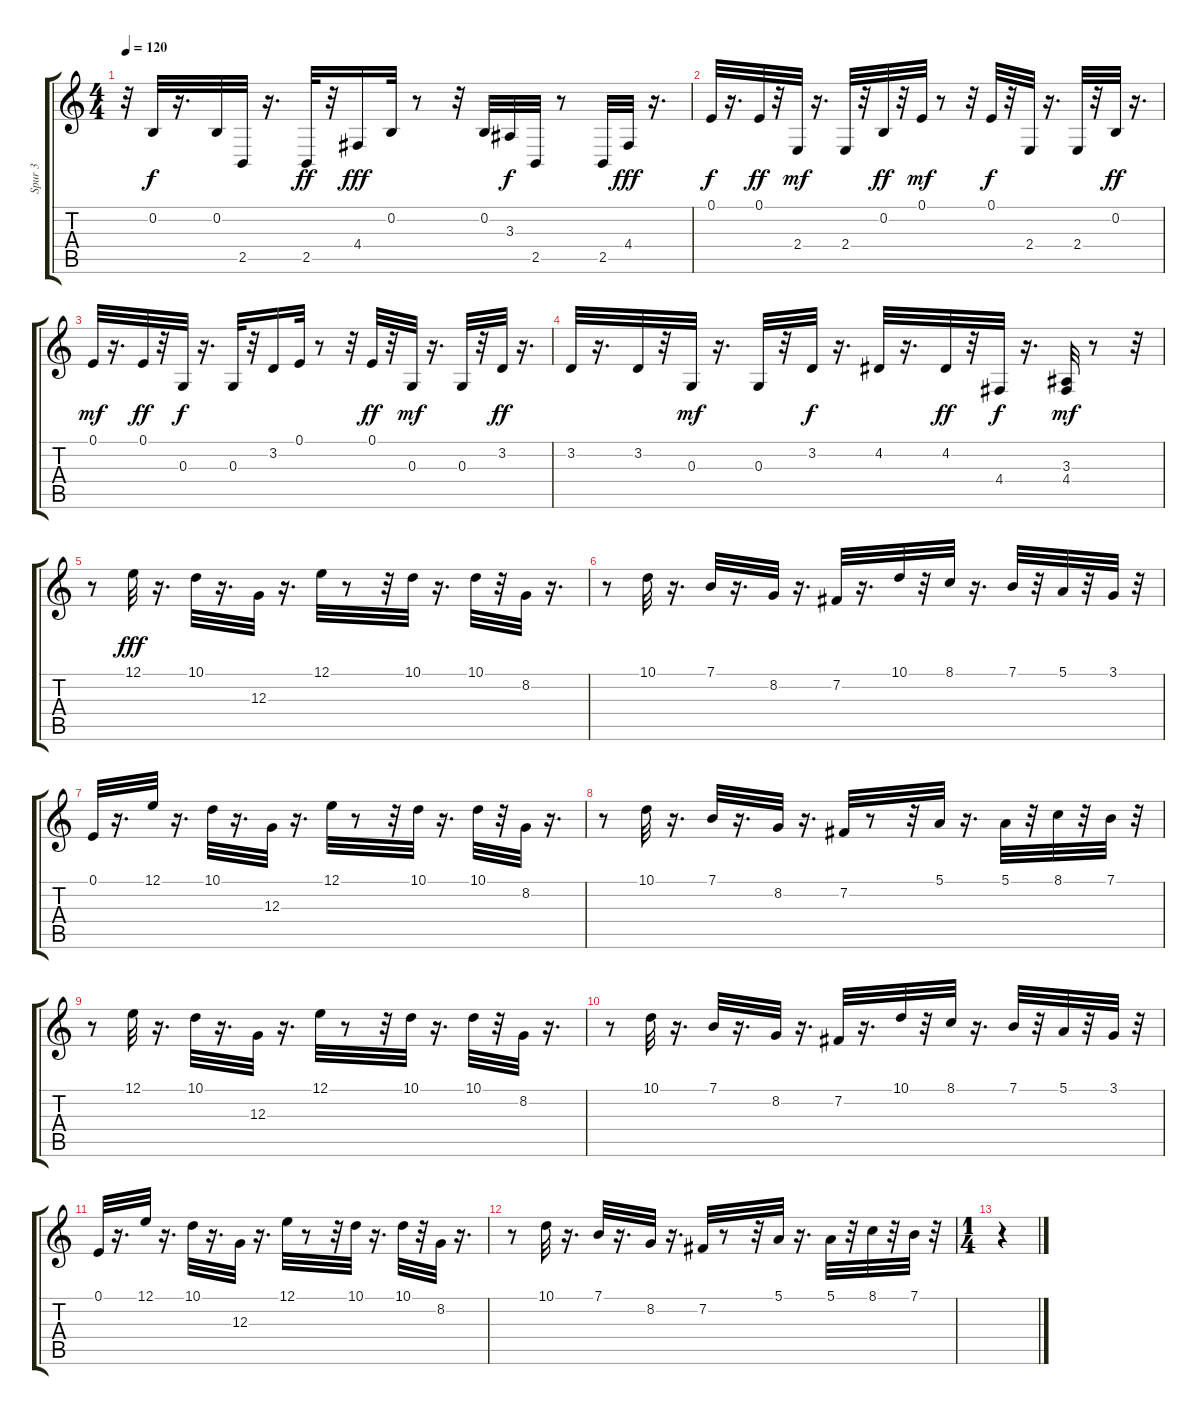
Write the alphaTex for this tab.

\track ("Spur 3" "Spur 3") {instrument kalimba}
\staff {score tabs}
\tuning (E4 B3 G3 D3 A2 E2) {hide}
\ts (4 4)
\tempo 120
\clef g2
\ks c
r.32{dy ff} 0.2.32{dy f} r.16{d} 0.2.32 2.5.32 r.16{d} 2.5.32{dy ff} r.32 4.4.16{dy fff} 0.2.32 r.8 r.32 0.2.32 3.3.32{dy f} 2.5.32 r.8 2.5.32 4.4.32{dy fff} r.16{d} |
0.1.32{dy f} r.16{d} 0.1.32{dy ff} r.32 2.4.32{dy mf} r.16{d} 2.4.32 r.32 0.2.32{dy ff} r.32 0.1.32{dy mf} r.8 r.32 0.1.32{dy f} r.32 2.4.32 r.16{d} 2.4.32 r.32 0.2.32{dy ff} r.16{d} |
0.1.32{dy mf} r.16{d} 0.1.32{dy ff} r.32 0.3.32{dy f} r.16{d} 0.3.32 r.32 3.2.16 0.1.32 r.8 r.32 0.1.32{dy ff} r.32 0.3.32{dy mf} r.16{d} 0.3.32 r.32 3.2.32{dy ff} r.16{d} |
3.2.32 r.16{d} 3.2.32 r.32 0.3.32{dy mf} r.16{d} 0.3.32 r.32 3.2.32{dy f} r.16{d} 4.2.32 r.16{d} 4.2.32{dy ff} r.32 4.4.32{dy f} r.16{d} (3.3 4.4).32{dy mf} r.8 r.32 |
r.8 12.1.32{dy fff volume 14 instrument kalimba} r.16{d} 10.1.32 r.16{d} 12.3.32 r.16{d} 12.1.32 r.8 r.32 10.1.32 r.16{d} 10.1.32 r.32 8.2.32 r.16{d} |
r.8 10.1.32 r.16{d} 7.1.32 r.16{d} 8.2.32 r.16{d} 7.2.32 r.16{d} 10.1.32 r.32 8.1.32 r.16{d} 7.1.32 r.32 5.1.32 r.32 3.1.32 r.32 |
0.1.32 r.16{d} 12.1.32 r.16{d} 10.1.32 r.16{d} 12.3.32 r.16{d} 12.1.32 r.8 r.32 10.1.32 r.16{d} 10.1.32 r.32 8.2.32 r.16{d} |
r.8 10.1.32 r.16{d} 7.1.32 r.16{d} 8.2.32 r.16{d} 7.2.32 r.8 r.32 5.1.32 r.16{d} 5.1.32 r.32 8.1.32 r.32 7.1.32 r.32 |
r.8 12.1.32{volume 14 instrument kalimba} r.16{d} 10.1.32 r.16{d} 12.3.32 r.16{d} 12.1.32 r.8 r.32 10.1.32 r.16{d} 10.1.32 r.32 8.2.32 r.16{d} |
r.8 10.1.32 r.16{d} 7.1.32 r.16{d} 8.2.32 r.16{d} 7.2.32 r.16{d} 10.1.32 r.32 8.1.32 r.16{d} 7.1.32 r.32 5.1.32 r.32 3.1.32 r.32 |
0.1.32 r.16{d} 12.1.32 r.16{d} 10.1.32 r.16{d} 12.3.32 r.16{d} 12.1.32 r.8 r.32 10.1.32 r.16{d} 10.1.32 r.32 8.2.32 r.16{d} |
r.8 10.1.32 r.16{d} 7.1.32 r.16{d} 8.2.32 r.16{d} 7.2.32 r.8 r.32 5.1.32 r.16{d} 5.1.32 r.32 8.1.32 r.32 7.1.32 r.32 |
\ts (1 4)
r.4
